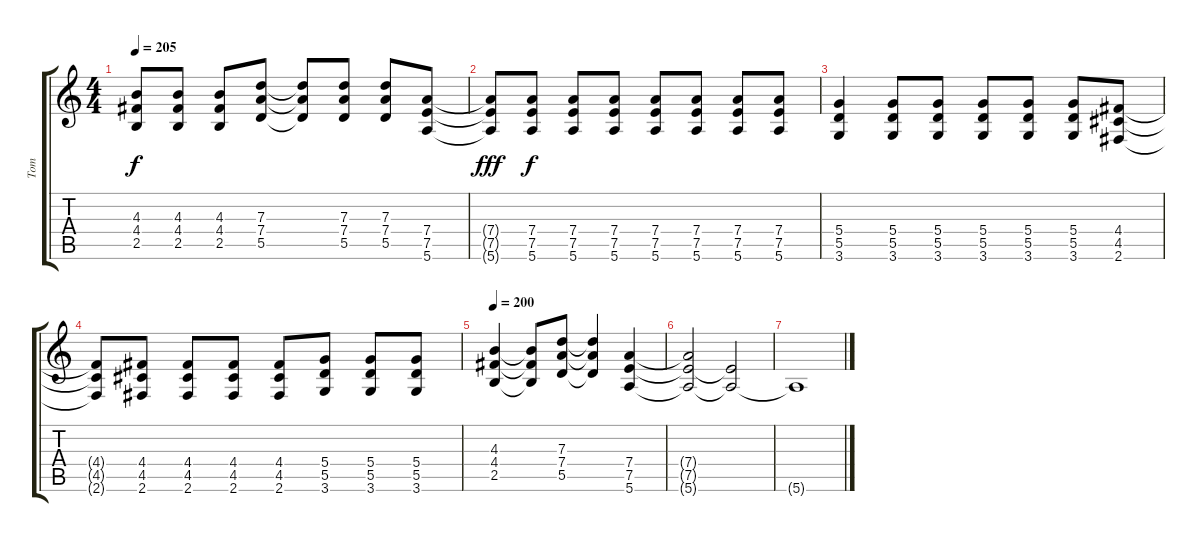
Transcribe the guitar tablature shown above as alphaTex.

\track ("Tom" "Tom") {instrument distortionguitar}
\staff {score tabs}
\tuning (E4 B3 G3 D3 A2 E2) {hide}
\ts (4 4)
\tempo 205
\clef g2
\ks c
(4.3 4.4 2.5).8{dy f} (4.3 4.4 2.5).8 (4.3 4.4 2.5).8 (7.3 7.4 5.5).8 (7.3{t} 7.4{t} 5.5{t}).8 (7.3 7.4 5.5).8 (7.3 7.4 5.5).8 (7.4 7.5 5.6).8 |
(7.4{t} 7.5{t} 5.6{t}).8{dy fff} (7.4 7.5 5.6).8{dy f} (7.4 7.5 5.6).8 (7.4 7.5 5.6).8 (7.4 7.5 5.6).8 (7.4 7.5 5.6).8 (7.4 7.5 5.6).8 (7.4 7.5 5.6).8 |
(5.4 5.5 3.6).4 (5.4 5.5 3.6).8 (5.4 5.5 3.6).8 (5.4 5.5 3.6).8 (5.4 5.5 3.6).8 (5.4 5.5 3.6).8 (4.4 4.5 2.6).8 |
(4.4{t} 4.5{t} 2.6{t}).8 (4.4 4.5 2.6).8 (4.4 4.5 2.6).8 (4.4 4.5 2.6).8 (4.4 4.5 2.6).8 (5.4 5.5 3.6).8 (5.4 5.5 3.6).8 (5.4 5.5 3.6).8 |
\tempo 200
(4.3 4.4 2.5).4 (4.3{t} 4.4{t} 2.5{t}).8 (7.3 7.4 5.5).8 (7.3{t} 7.4{t} 5.5{t}).4 (7.4 7.5 5.6).4 |
(7.4{t} 7.5{t} 5.6{t}).2 (7.5{t} 5.6{t}).2 |
5.6{t}.1
